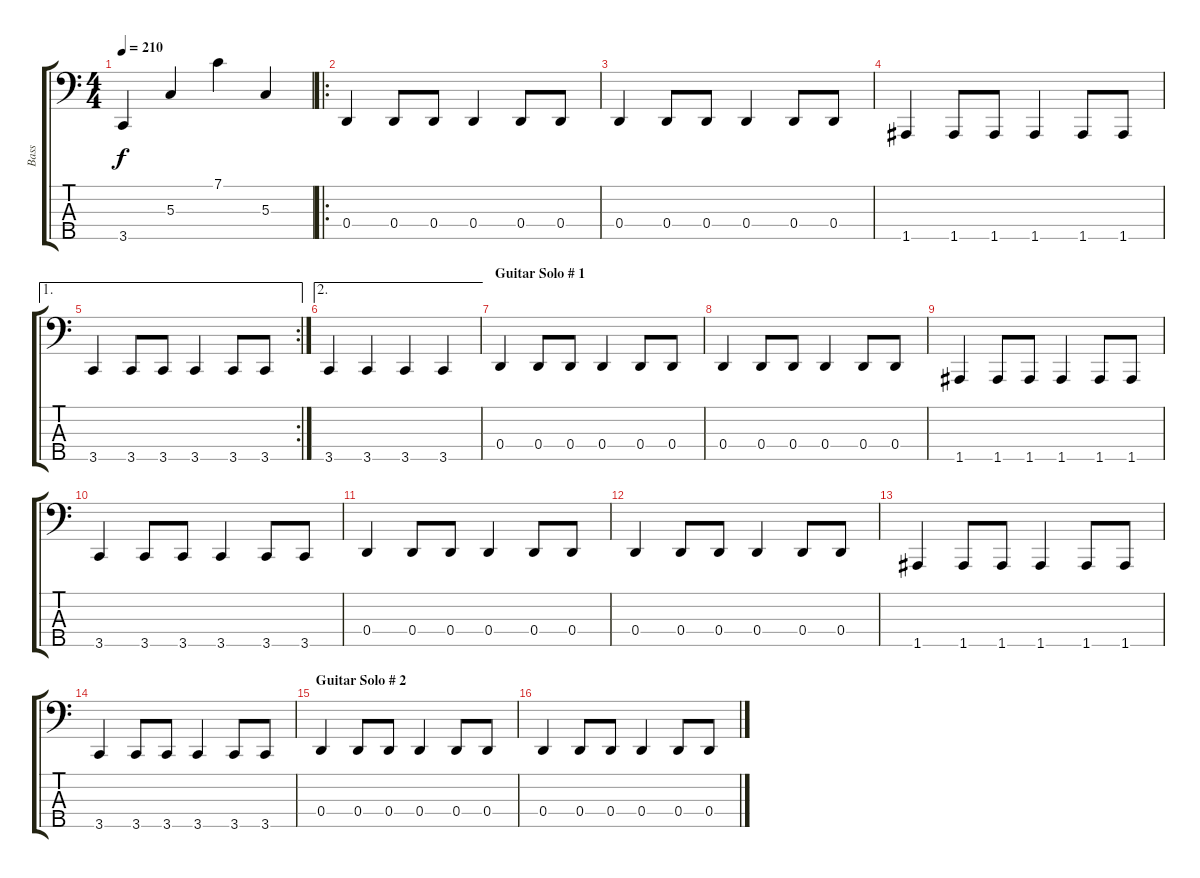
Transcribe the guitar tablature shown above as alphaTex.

\track ("Bass" "Bass") {instrument electricbassfinger}
\staff {score tabs}
\tuning (F2 C2 G1 D1 A0) {hide}
\ts (4 4)
\tempo 210
\clef f4
\ks c
3.5.4{dy f} 5.3.4 7.1.4 5.3.4 |
\ro
0.4.4 0.4.8 0.4.8 0.4.4 0.4.8 0.4.8 |
0.4.4 0.4.8 0.4.8 0.4.4 0.4.8 0.4.8 |
1.5.4 1.5.8 1.5.8 1.5.4 1.5.8 1.5.8 |
\ae 1
\rc 2
3.5.4 3.5.8 3.5.8 3.5.4 3.5.8 3.5.8 |
\ae 2
3.5.4 3.5.4 3.5.4 3.5.4 |
\section ("" "Guitar Solo # 1")
0.4.4 0.4.8 0.4.8 0.4.4 0.4.8 0.4.8 |
0.4.4 0.4.8 0.4.8 0.4.4 0.4.8 0.4.8 |
1.5.4 1.5.8 1.5.8 1.5.4 1.5.8 1.5.8 |
3.5.4 3.5.8 3.5.8 3.5.4 3.5.8 3.5.8 |
0.4.4 0.4.8 0.4.8 0.4.4 0.4.8 0.4.8 |
0.4.4 0.4.8 0.4.8 0.4.4 0.4.8 0.4.8 |
1.5.4 1.5.8 1.5.8 1.5.4 1.5.8 1.5.8 |
3.5.4 3.5.8 3.5.8 3.5.4 3.5.8 3.5.8 |
\section ("" "Guitar Solo # 2")
0.4.4 0.4.8 0.4.8 0.4.4 0.4.8 0.4.8 |
0.4.4 0.4.8 0.4.8 0.4.4 0.4.8 0.4.8
